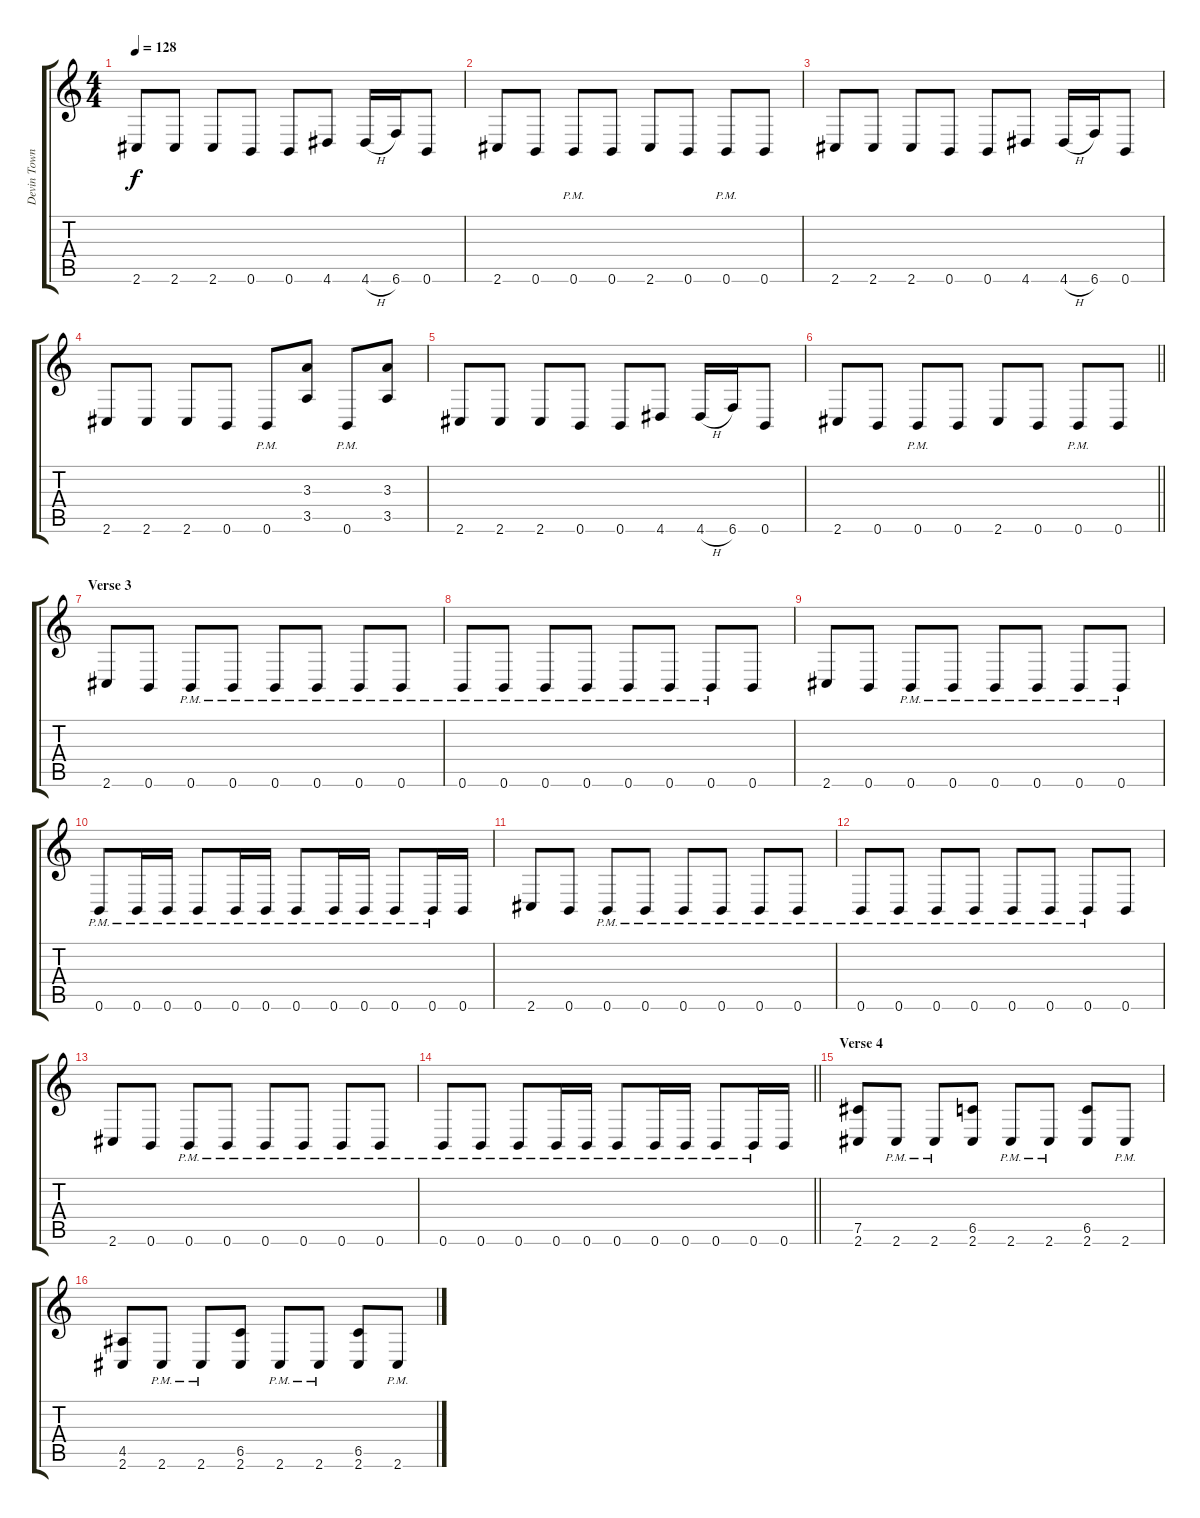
\track ("Devin Townsend" "Devin Town") {instrument distortionguitar}
\staff {score tabs}
\tuning (Eb4 B3 Gb3 B2 Gb2 B1) {hide}
\ts (4 4)
\tempo 128
\clef g2
\ks c
2.6.8{dy f} 2.6.8 2.6.8 0.6.8 0.6.8 4.6.8 4.6{h}.16 6.6.16 0.6.8 |
2.6.8 0.6.8 0.6{pm}.8 0.6.8 2.6.8 0.6.8 0.6{pm}.8 0.6.8 |
2.6.8 2.6.8 2.6.8 0.6.8 0.6.8 4.6.8 4.6{h}.16 6.6.16 0.6.8 |
2.6.8 2.6.8 2.6.8 0.6.8 0.6{pm}.8 (3.3 3.5).8 0.6{pm}.8 (3.3 3.5).8 |
2.6.8 2.6.8 2.6.8 0.6.8 0.6.8 4.6.8 4.6{h}.16 6.6.16 0.6.8 |
\barLineRight lightlight
2.6.8 0.6.8 0.6{pm}.8 0.6.8 2.6.8 0.6.8 0.6{pm}.8 0.6.8 |
\section ("" "Verse 3")
2.6.8 0.6.8 0.6{pm}.8 0.6{pm}.8 0.6{pm}.8 0.6{pm}.8 0.6{pm}.8 0.6{pm}.8 |
0.6{pm}.8 0.6{pm}.8 0.6{pm}.8 0.6{pm}.8 0.6{pm}.8 0.6{pm}.8 0.6{pm}.8 0.6.8 |
2.6.8 0.6.8 0.6{pm}.8 0.6{pm}.8 0.6{pm}.8 0.6{pm}.8 0.6{pm}.8 0.6{pm}.8 |
0.6{pm}.8 0.6{pm}.16 0.6{pm}.16 0.6{pm}.8 0.6{pm}.16 0.6{pm}.16 0.6{pm}.8 0.6{pm}.16 0.6{pm}.16 0.6{pm}.8 0.6{pm}.16 0.6.16 |
2.6.8 0.6.8 0.6{pm}.8 0.6{pm}.8 0.6{pm}.8 0.6{pm}.8 0.6{pm}.8 0.6{pm}.8 |
0.6{pm}.8 0.6{pm}.8 0.6{pm}.8 0.6{pm}.8 0.6{pm}.8 0.6{pm}.8 0.6{pm}.8 0.6.8 |
2.6.8 0.6.8 0.6{pm}.8 0.6{pm}.8 0.6{pm}.8 0.6{pm}.8 0.6{pm}.8 0.6{pm}.8 |
\barLineRight lightlight
0.6{pm}.8 0.6{pm}.8 0.6{pm}.8 0.6{pm}.16 0.6{pm}.16 0.6{pm}.8 0.6{pm}.16 0.6{pm}.16 0.6{pm}.8 0.6{pm}.16 0.6.16 |
\section ("" "Verse 4")
(7.5 2.6).8 2.6{pm}.8 2.6{pm}.8 (6.5 2.6).8 2.6{pm}.8 2.6{pm}.8 (6.5 2.6).8 2.6{pm}.8 |
(4.5 2.6).8 2.6{pm}.8 2.6{pm}.8 (6.5 2.6).8 2.6{pm}.8 2.6{pm}.8 (6.5 2.6).8 2.6{pm}.8
